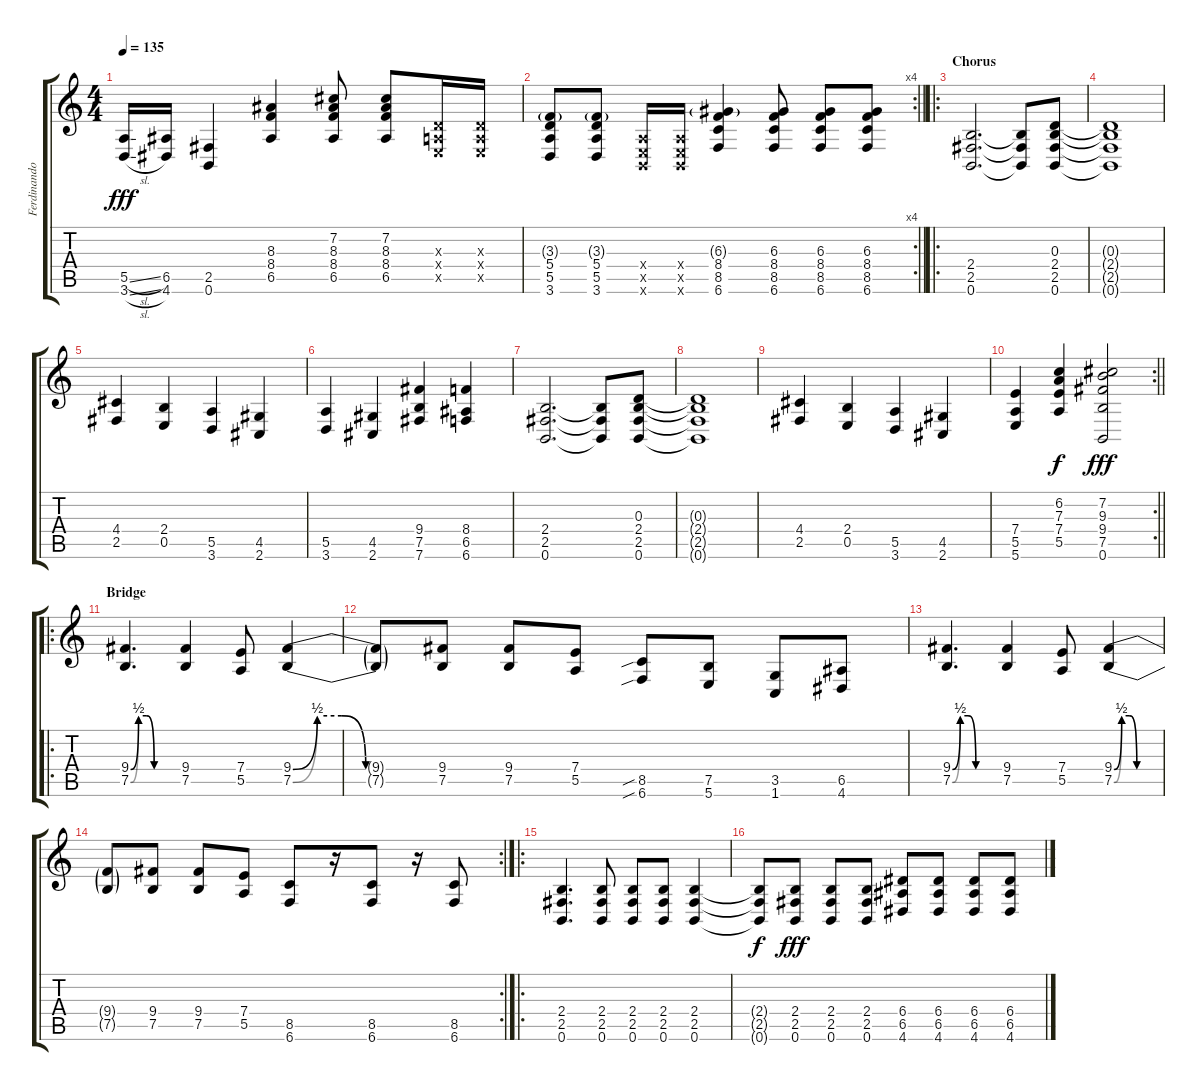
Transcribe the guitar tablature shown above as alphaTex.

\track ("Ferdinando \"Herr Morbid\" Marchisio (Rhyt" "Ferdinando") {instrument distortionguitar}
\staff {score tabs}
\tuning (B3 Gb3 D3 A2 E2 B1) {hide}
\ts (4 4)
\tempo 135
\clef g2
\ks c
(5.5{sl} 3.6{sl}).16{dy fff} (6.5 4.6).16 (2.5 0.6).4 (8.3 8.4 6.5).4 (7.2 8.3 8.4 6.5).8 (7.2 8.3 8.4 6.5).8 (0.3{x} 0.4{x} 0.5{x}).16 (0.3{x} 0.4{x} 0.5{x}).16 |
\rc 4
\barLineRight lightlight
(3.3{g} 5.4 5.5 3.6).8 (3.3{g} 5.4 5.5 3.6).8 (0.4{x} 0.5{x} 0.6{x}).16 (0.4{x} 0.5{x} 0.6{x}).16 (6.3{g} 8.4 8.5 6.6).4 (6.3 8.4 8.5 6.6).8 (6.3 8.4 8.5 6.6).8 (6.3 8.4 8.5 6.6).8 |
\ro
\section ("" "Chorus")
(2.4 2.5 0.6).2{d} (2.4{t} 2.5{t} 0.6{t}).8 (0.3 2.4 2.5 0.6).8 |
(0.3{t} 2.4{t} 2.5{t} 0.6{t}).1 |
(4.4 2.5).4 (2.4 0.5).4 (5.5 3.6).4 (4.5 2.6).4 |
(5.5 3.6).4 (4.5 2.6).4 (9.4 7.5 7.6).4 (8.4 6.5 6.6).4 |
(2.4 2.5 0.6).2{d} (2.4{t} 2.5{t} 0.6{t}).8 (0.3 2.4 2.5 0.6).8 |
(0.3{t} 2.4{t} 2.5{t} 0.6{t}).1 |
(4.4 2.5).4 (2.4 0.5).4 (5.5 3.6).4 (4.5 2.6).4 |
\rc 2
\barLineRight lightlight
(7.4 5.5 5.6).4 (6.2 7.3 7.4 5.5).4{dy f} (7.2 9.3 9.4 7.5 0.6).2{dy fff} |
\ro
\section ("" "Bridge")
(9.4{be (custom 0 0 10 2 20 2 30 0 60 0)} 7.5{be (custom 0 0 10 2 20 2 30 0 60 0)}).4{d} (9.4 7.5).4 (7.4 5.5).8 (9.4{be (custom 0 0 10 2 20 2 30 0 60 0)} 7.5{be (custom 0 0 10 2 20 2 30 0 60 0)}).4 |
(9.4{t} 7.5{t}).8 (9.4 7.5).8 (9.4 7.5).8 (7.4 5.5).8 (8.5{sib} 6.6{sib}).8 (7.5 5.6).8 (3.5 1.6).8 (6.5 4.6).8 |
(9.4{be (custom 0 0 10 2 20 2 30 0 60 0)} 7.5{be (custom 0 0 10 2 20 2 30 0 60 0)}).4{d} (9.4 7.5).4 (7.4 5.5).8 (9.4{be (custom 0 0 10 2 20 2 30 0 60 0)} 7.5{be (custom 0 0 10 2 20 2 30 0 60 0)}).4 |
\rc 2
(9.4{t} 7.5{t}).8 (9.4 7.5).8 (9.4 7.5).8 (7.4 5.5).8 (8.5 6.6).8 r.16 (8.5 6.6).8 r.16 (8.5 6.6).8 |
\ro
(2.4 2.5 0.6).4{d} (2.4 2.5 0.6).8 (2.4 2.5 0.6).8 (2.4 2.5 0.6).8 (2.4 2.5 0.6).4 |
(2.4{t} 2.5{t} 0.6{t}).8{dy f} (2.4 2.5 0.6).8{dy fff} (2.4 2.5 0.6).8 (2.4 2.5 0.6).8 (6.4 6.5 4.6).8 (6.4 6.5 4.6).8 (6.4 6.5 4.6).8 (6.4 6.5 4.6).8
